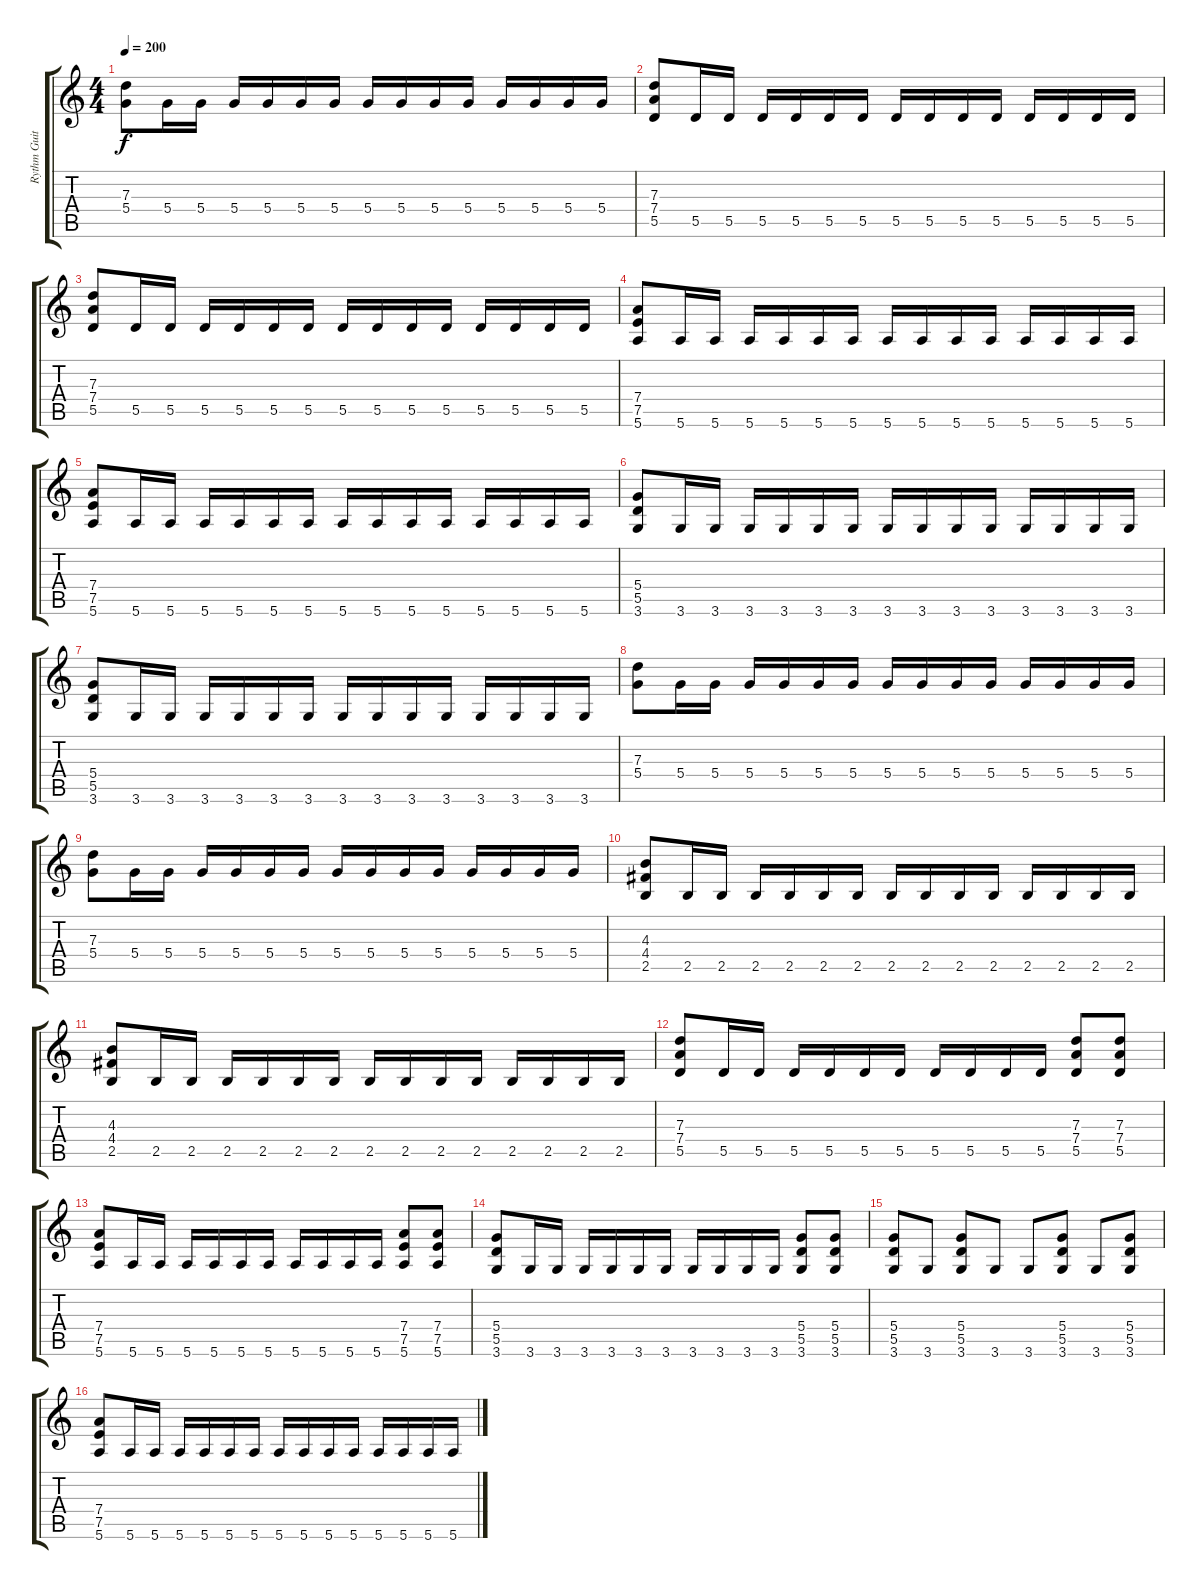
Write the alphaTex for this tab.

\track ("Rythm Guitar" "Rythm Guit") {instrument overdrivenguitar}
\staff {score tabs}
\tuning (E4 B3 G3 D3 A2 E2) {hide}
\ts (4 4)
\tempo 200
\clef g2
\ks c
(7.3 5.4).8{dy f} 5.4.16 5.4.16 5.4.16 5.4.16 5.4.16 5.4.16 5.4.16 5.4.16 5.4.16 5.4.16 5.4.16 5.4.16 5.4.16 5.4.16 |
(7.3 7.4 5.5).8 5.5.16 5.5.16 5.5.16 5.5.16 5.5.16 5.5.16 5.5.16 5.5.16 5.5.16 5.5.16 5.5.16 5.5.16 5.5.16 5.5.16 |
(7.3 7.4 5.5).8 5.5.16 5.5.16 5.5.16 5.5.16 5.5.16 5.5.16 5.5.16 5.5.16 5.5.16 5.5.16 5.5.16 5.5.16 5.5.16 5.5.16 |
(7.4 7.5 5.6).8 5.6.16 5.6.16 5.6.16 5.6.16 5.6.16 5.6.16 5.6.16 5.6.16 5.6.16 5.6.16 5.6.16 5.6.16 5.6.16 5.6.16 |
(7.4 7.5 5.6).8 5.6.16 5.6.16 5.6.16 5.6.16 5.6.16 5.6.16 5.6.16 5.6.16 5.6.16 5.6.16 5.6.16 5.6.16 5.6.16 5.6.16 |
(5.4 5.5 3.6).8 3.6.16 3.6.16 3.6.16 3.6.16 3.6.16 3.6.16 3.6.16 3.6.16 3.6.16 3.6.16 3.6.16 3.6.16 3.6.16 3.6.16 |
(5.4 5.5 3.6).8 3.6.16 3.6.16 3.6.16 3.6.16 3.6.16 3.6.16 3.6.16 3.6.16 3.6.16 3.6.16 3.6.16 3.6.16 3.6.16 3.6.16 |
(7.3 5.4).8 5.4.16 5.4.16 5.4.16 5.4.16 5.4.16 5.4.16 5.4.16 5.4.16 5.4.16 5.4.16 5.4.16 5.4.16 5.4.16 5.4.16 |
(7.3 5.4).8 5.4.16 5.4.16 5.4.16 5.4.16 5.4.16 5.4.16 5.4.16 5.4.16 5.4.16 5.4.16 5.4.16 5.4.16 5.4.16 5.4.16 |
(4.3 4.4 2.5).8 2.5.16 2.5.16 2.5.16 2.5.16 2.5.16 2.5.16 2.5.16 2.5.16 2.5.16 2.5.16 2.5.16 2.5.16 2.5.16 2.5.16 |
(4.3 4.4 2.5).8 2.5.16 2.5.16 2.5.16 2.5.16 2.5.16 2.5.16 2.5.16 2.5.16 2.5.16 2.5.16 2.5.16 2.5.16 2.5.16 2.5.16 |
(7.3 7.4 5.5).8 5.5.16 5.5.16 5.5.16 5.5.16 5.5.16 5.5.16 5.5.16 5.5.16 5.5.16 5.5.16 (7.3 7.4 5.5).8 (7.3 7.4 5.5).8 |
(7.4 7.5 5.6).8 5.6.16 5.6.16 5.6.16 5.6.16 5.6.16 5.6.16 5.6.16 5.6.16 5.6.16 5.6.16 (7.4 7.5 5.6).8 (7.4 7.5 5.6).8 |
(5.4 5.5 3.6).8 3.6.16 3.6.16 3.6.16 3.6.16 3.6.16 3.6.16 3.6.16 3.6.16 3.6.16 3.6.16 (5.4 5.5 3.6).8 (5.4 5.5 3.6).8 |
(5.4 5.5 3.6).8 3.6.8 (5.4 5.5 3.6).8 3.6.8 3.6.8 (5.4 5.5 3.6).8 3.6.8 (5.4 5.5 3.6).8 |
(7.4 7.5 5.6).8 5.6.16 5.6.16 5.6.16 5.6.16 5.6.16 5.6.16 5.6.16 5.6.16 5.6.16 5.6.16 5.6.16 5.6.16 5.6.16 5.6.16
